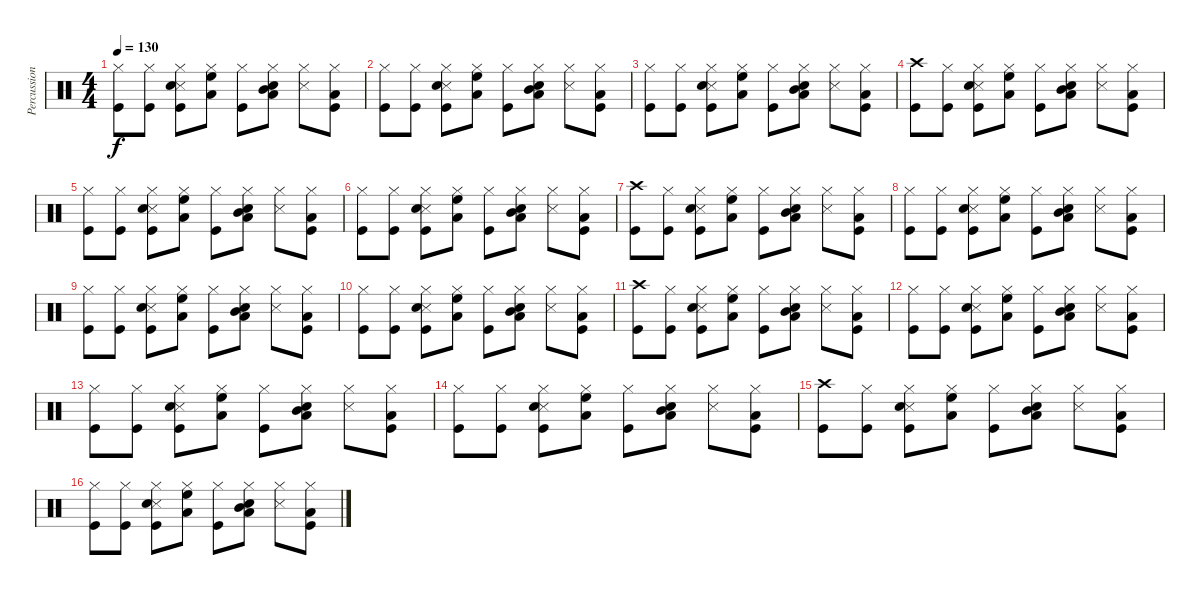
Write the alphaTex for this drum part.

\track ("Percussion" "Percussion") {instrument percussion}
\staff {score}
\articulation defaults
\ts (4 4)
\tempo 130
\clef neutral
\ks c
("Hi-Hat (closed)" "Kick (hit)").8{dy f} ("Hi-Hat (closed)" "Kick (hit)").8 ("Hi-Hat (closed)" "Metronome (hit)" "Snare (hit) 2" "Kick (hit)").8 ("High Floor Tom (hit)" "Hi-Hat (closed)" "Low Floor Tom (hit)").8 ("Hi-Hat (closed)" "Kick (hit)").8 ("Mid Tom (hit)" "Hi-Hat (closed)" "Low Floor Tom (hit)" "Snare (hit) 2").8 ("Hi-Hat (closed)" "Metronome (hit)").8 ("Hi-Hat (closed)" "Low Floor Tom (hit)" "Kick (hit)").8 |
("Hi-Hat (closed)" "Kick (hit)").8 ("Hi-Hat (closed)" "Kick (hit)").8 ("Hi-Hat (closed)" "Metronome (hit)" "Snare (hit) 2" "Kick (hit)").8 ("High Floor Tom (hit)" "Hi-Hat (closed)" "Low Floor Tom (hit)").8 ("Hi-Hat (closed)" "Kick (hit)").8 ("Mid Tom (hit)" "Hi-Hat (closed)" "Low Floor Tom (hit)" "Snare (hit) 2").8 ("Hi-Hat (closed)" "Metronome (hit)").8 ("Hi-Hat (closed)" "Low Floor Tom (hit)" "Kick (hit)").8 |
("Hi-Hat (closed)" "Kick (hit)").8 ("Hi-Hat (closed)" "Kick (hit)").8 ("Hi-Hat (closed)" "Metronome (hit)" "Snare (hit) 2" "Kick (hit)").8 ("High Floor Tom (hit)" "Hi-Hat (closed)" "Low Floor Tom (hit)").8 ("Hi-Hat (closed)" "Kick (hit)").8 ("Mid Tom (hit)" "Hi-Hat (closed)" "Low Floor Tom (hit)" "Snare (hit) 2").8 ("Hi-Hat (closed)" "Metronome (hit)").8 ("Hi-Hat (closed)" "Low Floor Tom (hit)" "Kick (hit)").8 |
("Crash high (hit)" "Kick (hit)").8 ("Hi-Hat (closed)" "Kick (hit)").8 ("Hi-Hat (closed)" "Metronome (hit)" "Snare (hit) 2" "Kick (hit)").8 ("High Floor Tom (hit)" "Hi-Hat (closed)" "Low Floor Tom (hit)").8 ("Hi-Hat (closed)" "Kick (hit)").8 ("Mid Tom (hit)" "Hi-Hat (closed)" "Low Floor Tom (hit)" "Snare (hit) 2").8 ("Hi-Hat (closed)" "Metronome (hit)").8 ("Hi-Hat (closed)" "Low Floor Tom (hit)" "Kick (hit)").8 |
("Hi-Hat (closed)" "Kick (hit)").8 ("Hi-Hat (closed)" "Kick (hit)").8 ("Hi-Hat (closed)" "Metronome (hit)" "Snare (hit) 2" "Kick (hit)").8 ("High Floor Tom (hit)" "Hi-Hat (closed)" "Low Floor Tom (hit)").8 ("Hi-Hat (closed)" "Kick (hit)").8 ("Mid Tom (hit)" "Hi-Hat (closed)" "Low Floor Tom (hit)" "Snare (hit) 2").8 ("Hi-Hat (closed)" "Metronome (hit)").8 ("Hi-Hat (closed)" "Low Floor Tom (hit)" "Kick (hit)").8 |
("Hi-Hat (closed)" "Kick (hit)").8 ("Hi-Hat (closed)" "Kick (hit)").8 ("Hi-Hat (closed)" "Metronome (hit)" "Snare (hit) 2" "Kick (hit)").8 ("High Floor Tom (hit)" "Hi-Hat (closed)" "Low Floor Tom (hit)").8 ("Hi-Hat (closed)" "Kick (hit)").8 ("Mid Tom (hit)" "Hi-Hat (closed)" "Low Floor Tom (hit)" "Snare (hit) 2").8 ("Hi-Hat (closed)" "Metronome (hit)").8 ("Hi-Hat (closed)" "Low Floor Tom (hit)" "Kick (hit)").8 |
("Crash high (hit)" "Kick (hit)").8 ("Hi-Hat (closed)" "Kick (hit)").8 ("Hi-Hat (closed)" "Metronome (hit)" "Snare (hit) 2" "Kick (hit)").8 ("High Floor Tom (hit)" "Hi-Hat (closed)" "Low Floor Tom (hit)").8 ("Hi-Hat (closed)" "Kick (hit)").8 ("Mid Tom (hit)" "Hi-Hat (closed)" "Low Floor Tom (hit)" "Snare (hit) 2").8 ("Hi-Hat (closed)" "Metronome (hit)").8 ("Hi-Hat (closed)" "Low Floor Tom (hit)" "Kick (hit)").8 |
("Hi-Hat (closed)" "Kick (hit)").8 ("Hi-Hat (closed)" "Kick (hit)").8 ("Hi-Hat (closed)" "Metronome (hit)" "Snare (hit) 2" "Kick (hit)").8 ("High Floor Tom (hit)" "Hi-Hat (closed)" "Low Floor Tom (hit)").8 ("Hi-Hat (closed)" "Kick (hit)").8 ("Mid Tom (hit)" "Hi-Hat (closed)" "Low Floor Tom (hit)" "Snare (hit) 2").8 ("Hi-Hat (closed)" "Metronome (hit)").8 ("Hi-Hat (closed)" "Low Floor Tom (hit)" "Kick (hit)").8 |
("Hi-Hat (closed)" "Kick (hit)").8 ("Hi-Hat (closed)" "Kick (hit)").8 ("Hi-Hat (closed)" "Metronome (hit)" "Snare (hit) 2" "Kick (hit)").8 ("High Floor Tom (hit)" "Hi-Hat (closed)" "Low Floor Tom (hit)").8 ("Hi-Hat (closed)" "Kick (hit)").8 ("Mid Tom (hit)" "Hi-Hat (closed)" "Low Floor Tom (hit)" "Snare (hit) 2").8 ("Hi-Hat (closed)" "Metronome (hit)").8 ("Hi-Hat (closed)" "Low Floor Tom (hit)" "Kick (hit)").8 |
("Hi-Hat (closed)" "Kick (hit)").8 ("Hi-Hat (closed)" "Kick (hit)").8 ("Hi-Hat (closed)" "Metronome (hit)" "Snare (hit) 2" "Kick (hit)").8 ("High Floor Tom (hit)" "Hi-Hat (closed)" "Low Floor Tom (hit)").8 ("Hi-Hat (closed)" "Kick (hit)").8 ("Mid Tom (hit)" "Hi-Hat (closed)" "Low Floor Tom (hit)" "Snare (hit) 2").8 ("Hi-Hat (closed)" "Metronome (hit)").8 ("Hi-Hat (closed)" "Low Floor Tom (hit)" "Kick (hit)").8 |
("Crash high (hit)" "Kick (hit)").8 ("Hi-Hat (closed)" "Kick (hit)").8 ("Hi-Hat (closed)" "Metronome (hit)" "Snare (hit) 2" "Kick (hit)").8 ("High Floor Tom (hit)" "Hi-Hat (closed)" "Low Floor Tom (hit)").8 ("Hi-Hat (closed)" "Kick (hit)").8 ("Mid Tom (hit)" "Hi-Hat (closed)" "Low Floor Tom (hit)" "Snare (hit) 2").8 ("Hi-Hat (closed)" "Metronome (hit)").8 ("Hi-Hat (closed)" "Low Floor Tom (hit)" "Kick (hit)").8 |
("Hi-Hat (closed)" "Kick (hit)").8 ("Hi-Hat (closed)" "Kick (hit)").8 ("Hi-Hat (closed)" "Metronome (hit)" "Snare (hit) 2" "Kick (hit)").8 ("High Floor Tom (hit)" "Hi-Hat (closed)" "Low Floor Tom (hit)").8 ("Hi-Hat (closed)" "Kick (hit)").8 ("Mid Tom (hit)" "Hi-Hat (closed)" "Low Floor Tom (hit)" "Snare (hit) 2").8 ("Hi-Hat (closed)" "Metronome (hit)").8 ("Hi-Hat (closed)" "Low Floor Tom (hit)" "Kick (hit)").8 |
("Hi-Hat (closed)" "Kick (hit)").8 ("Hi-Hat (closed)" "Kick (hit)").8 ("Hi-Hat (closed)" "Metronome (hit)" "Snare (hit) 2" "Kick (hit)").8 ("High Floor Tom (hit)" "Hi-Hat (closed)" "Low Floor Tom (hit)").8 ("Hi-Hat (closed)" "Kick (hit)").8 ("Mid Tom (hit)" "Hi-Hat (closed)" "Low Floor Tom (hit)" "Snare (hit) 2").8 ("Hi-Hat (closed)" "Metronome (hit)").8 ("Hi-Hat (closed)" "Low Floor Tom (hit)" "Kick (hit)").8 |
("Hi-Hat (closed)" "Kick (hit)").8 ("Hi-Hat (closed)" "Kick (hit)").8 ("Hi-Hat (closed)" "Metronome (hit)" "Snare (hit) 2" "Kick (hit)").8 ("High Floor Tom (hit)" "Hi-Hat (closed)" "Low Floor Tom (hit)").8 ("Hi-Hat (closed)" "Kick (hit)").8 ("Mid Tom (hit)" "Hi-Hat (closed)" "Low Floor Tom (hit)" "Snare (hit) 2").8 ("Hi-Hat (closed)" "Metronome (hit)").8 ("Hi-Hat (closed)" "Low Floor Tom (hit)" "Kick (hit)").8 |
("Crash high (hit)" "Kick (hit)").8 ("Hi-Hat (closed)" "Kick (hit)").8 ("Hi-Hat (closed)" "Metronome (hit)" "Snare (hit) 2" "Kick (hit)").8 ("High Floor Tom (hit)" "Hi-Hat (closed)" "Low Floor Tom (hit)").8 ("Hi-Hat (closed)" "Kick (hit)").8 ("Mid Tom (hit)" "Hi-Hat (closed)" "Low Floor Tom (hit)" "Snare (hit) 2").8 ("Hi-Hat (closed)" "Metronome (hit)").8 ("Hi-Hat (closed)" "Low Floor Tom (hit)" "Kick (hit)").8 |
("Hi-Hat (closed)" "Kick (hit)").8 ("Hi-Hat (closed)" "Kick (hit)").8 ("Hi-Hat (closed)" "Metronome (hit)" "Snare (hit) 2" "Kick (hit)").8 ("High Floor Tom (hit)" "Hi-Hat (closed)" "Low Floor Tom (hit)").8 ("Hi-Hat (closed)" "Kick (hit)").8 ("Mid Tom (hit)" "Hi-Hat (closed)" "Low Floor Tom (hit)" "Snare (hit) 2").8 ("Hi-Hat (closed)" "Metronome (hit)").8 ("Hi-Hat (closed)" "Low Floor Tom (hit)" "Kick (hit)").8
